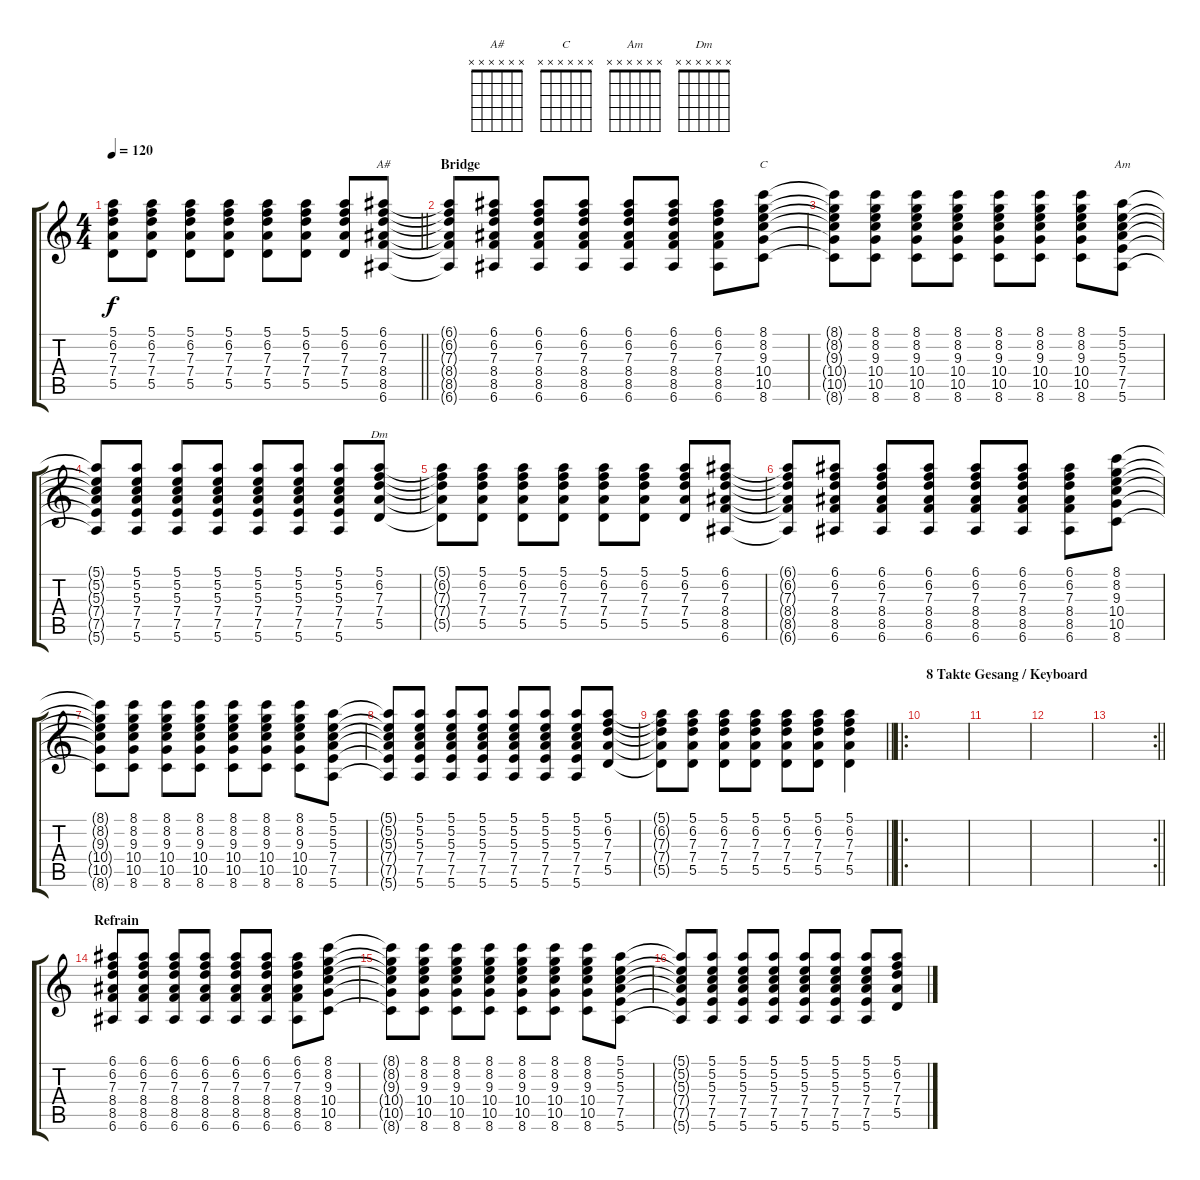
\track "" {instrument acousticguitarsteel}
\staff {score tabs}
\tuning (E4 B3 G3 D3 A2 E2) {hide}
\chord ("A#" x x x x x x)
\chord ("C" x x x x x x)
\chord ("Am" x x x x x x)
\chord ("Dm" x x x x x x)
\ts (4 4)
\tempo 120
\clef g2
\barLineRight lightlight
\ks c
(5.1{t} 6.2{t} 7.3{t} 7.4{t} 5.5{t}).8{dy f} (5.1 6.2 7.3 7.4 5.5).8 (5.1 6.2 7.3 7.4 5.5).8 (5.1 6.2 7.3 7.4 5.5).8 (5.1 6.2 7.3 7.4 5.5).8 (5.1 6.2 7.3 7.4 5.5).8 (5.1 6.2 7.3 7.4 5.5).8 (6.1 6.2 7.3 8.4 8.5 6.6).8{ch "A#"} |
\section ("" "Bridge")
(6.1{t} 6.2{t} 7.3{t} 8.4{t} 8.5{t} 6.6{t}).8 (6.1 6.2 7.3 8.4 8.5 6.6).8 (6.1 6.2 7.3 8.4 8.5 6.6).8 (6.1 6.2 7.3 8.4 8.5 6.6).8 (6.1 6.2 7.3 8.4 8.5 6.6).8 (6.1 6.2 7.3 8.4 8.5 6.6).8 (6.1 6.2 7.3 8.4 8.5 6.6).8 (8.1 8.2 9.3 10.4 10.5 8.6).8{ch "C"} |
(8.1{t} 8.2{t} 9.3{t} 10.4{t} 10.5{t} 8.6{t}).8 (8.1 8.2 9.3 10.4 10.5 8.6).8 (8.1 8.2 9.3 10.4 10.5 8.6).8 (8.1 8.2 9.3 10.4 10.5 8.6).8 (8.1 8.2 9.3 10.4 10.5 8.6).8 (8.1 8.2 9.3 10.4 10.5 8.6).8 (8.1 8.2 9.3 10.4 10.5 8.6).8 (5.1 5.2 5.3 7.4 7.5 5.6).8{ch "Am"} |
(5.1{t} 5.2{t} 5.3{t} 7.4{t} 7.5{t} 5.6{t}).8 (5.1 5.2 5.3 7.4 7.5 5.6).8 (5.1 5.2 5.3 7.4 7.5 5.6).8 (5.1 5.2 5.3 7.4 7.5 5.6).8 (5.1 5.2 5.3 7.4 7.5 5.6).8 (5.1 5.2 5.3 7.4 7.5 5.6).8 (5.1 5.2 5.3 7.4 7.5 5.6).8 (5.1 6.2 7.3 7.4 5.5).8{ch "Dm"} |
(5.1{t} 6.2{t} 7.3{t} 7.4{t} 5.5{t}).8 (5.1 6.2 7.3 7.4 5.5).8 (5.1 6.2 7.3 7.4 5.5).8 (5.1 6.2 7.3 7.4 5.5).8 (5.1 6.2 7.3 7.4 5.5).8 (5.1 6.2 7.3 7.4 5.5).8 (5.1 6.2 7.3 7.4 5.5).8 (6.1 6.2 7.3 8.4 8.5 6.6).8 |
(6.1{t} 6.2{t} 7.3{t} 8.4{t} 8.5{t} 6.6{t}).8 (6.1 6.2 7.3 8.4 8.5 6.6).8 (6.1 6.2 7.3 8.4 8.5 6.6).8 (6.1 6.2 7.3 8.4 8.5 6.6).8 (6.1 6.2 7.3 8.4 8.5 6.6).8 (6.1 6.2 7.3 8.4 8.5 6.6).8 (6.1 6.2 7.3 8.4 8.5 6.6).8 (8.1 8.2 9.3 10.4 10.5 8.6).8 |
(8.1{t} 8.2{t} 9.3{t} 10.4{t} 10.5{t} 8.6{t}).8 (8.1 8.2 9.3 10.4 10.5 8.6).8 (8.1 8.2 9.3 10.4 10.5 8.6).8 (8.1 8.2 9.3 10.4 10.5 8.6).8 (8.1 8.2 9.3 10.4 10.5 8.6).8 (8.1 8.2 9.3 10.4 10.5 8.6).8 (8.1 8.2 9.3 10.4 10.5 8.6).8 (5.1 5.2 5.3 7.4 7.5 5.6).8 |
(5.1{t} 5.2{t} 5.3{t} 7.4{t} 7.5{t} 5.6{t}).8 (5.1 5.2 5.3 7.4 7.5 5.6).8 (5.1 5.2 5.3 7.4 7.5 5.6).8 (5.1 5.2 5.3 7.4 7.5 5.6).8 (5.1 5.2 5.3 7.4 7.5 5.6).8 (5.1 5.2 5.3 7.4 7.5 5.6).8 (5.1 5.2 5.3 7.4 7.5 5.6).8 (5.1 6.2 7.3 7.4 5.5).8 |
\barLineRight lightlight
(5.1{t} 6.2{t} 7.3{t} 7.4{t} 5.5{t}).8 (5.1 6.2 7.3 7.4 5.5).8 (5.1 6.2 7.3 7.4 5.5).8 (5.1 6.2 7.3 7.4 5.5).8 (5.1 6.2 7.3 7.4 5.5).8 (5.1 6.2 7.3 7.4 5.5).8 (5.1 6.2 7.3 7.4 5.5).4 |
\ro
\section ("" "8 Takte Gesang / Keyboard")
|
|
|
\rc 2
\barLineRight lightlight
|
\section ("" "Refrain")
(6.1 6.2 7.3 8.4 8.5 6.6).8 (6.1 6.2 7.3 8.4 8.5 6.6).8 (6.1 6.2 7.3 8.4 8.5 6.6).8 (6.1 6.2 7.3 8.4 8.5 6.6).8 (6.1 6.2 7.3 8.4 8.5 6.6).8 (6.1 6.2 7.3 8.4 8.5 6.6).8 (6.1 6.2 7.3 8.4 8.5 6.6).8 (8.1 8.2 9.3 10.4 10.5 8.6).8 |
(8.1{t} 8.2{t} 9.3{t} 10.4{t} 10.5{t} 8.6{t}).8 (8.1 8.2 9.3 10.4 10.5 8.6).8 (8.1 8.2 9.3 10.4 10.5 8.6).8 (8.1 8.2 9.3 10.4 10.5 8.6).8 (8.1 8.2 9.3 10.4 10.5 8.6).8 (8.1 8.2 9.3 10.4 10.5 8.6).8 (8.1 8.2 9.3 10.4 10.5 8.6).8 (5.1 5.2 5.3 7.4 7.5 5.6).8 |
(5.1{t} 5.2{t} 5.3{t} 7.4{t} 7.5{t} 5.6{t}).8 (5.1 5.2 5.3 7.4 7.5 5.6).8 (5.1 5.2 5.3 7.4 7.5 5.6).8 (5.1 5.2 5.3 7.4 7.5 5.6).8 (5.1 5.2 5.3 7.4 7.5 5.6).8 (5.1 5.2 5.3 7.4 7.5 5.6).8 (5.1 5.2 5.3 7.4 7.5 5.6).8 (5.1 6.2 7.3 7.4 5.5).8
